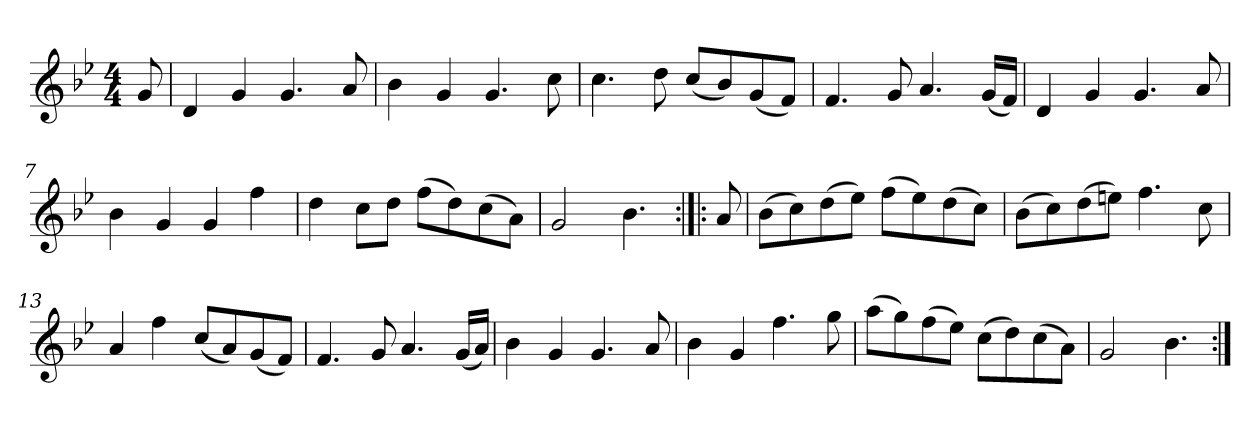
**kern
*part1
*staff1
*clefG2
*k[b-e-]
*B-:
*M4/4
*MM220
=1
8g/
=2
4d/
4g/
4.g/
8a/
=3
4b-\
4g/
4.g/
8cc\
=4
4.cc\
8dd\
(<8cc/L
8b-/)
(<8g/
8f/J)
=5
4.f/
8g/
4.a/
(<16g/LL
16f/JJ)
=6
4d/
4g/
4.g/
8a/
=7
4b-\
4g/
4g/
4ff\
=8
4dd\
8cc\L
8dd\J
(>8ff\L
8dd\)
(>8cc\
8a\J)
!!LO:LB:g=z
=9
2g/
4.b-\
=10:|!|:
8a/
=11
(>8b-\L
8cc\)
(>8dd\
8ee-\J)
(>8ff\L
8ee-\)
(>8dd\
8cc\J)
=12
(>8b-\L
8cc\)
(>8dd\
8een\J)
4.ff\
8cc\
=13
4a/
4ff\
(<8cc/L
8a/)
(<8g/
8f/J)
=14
4.f/
8g/
4.a/
(<16g/LL
16a/JJ)
=15
4b-\
4g/
4.g/
8a/
=16
4b-\
4g/
4.ff\
8gg\
!!LO:LB:g=z
=17
(>8aa\L
8gg\)
(>8ff\
8ee-\J)
(>8cc\L
8dd\)
(>8cc\
8a\J)
=18
2g/
4.b-\
=:|!
*-
